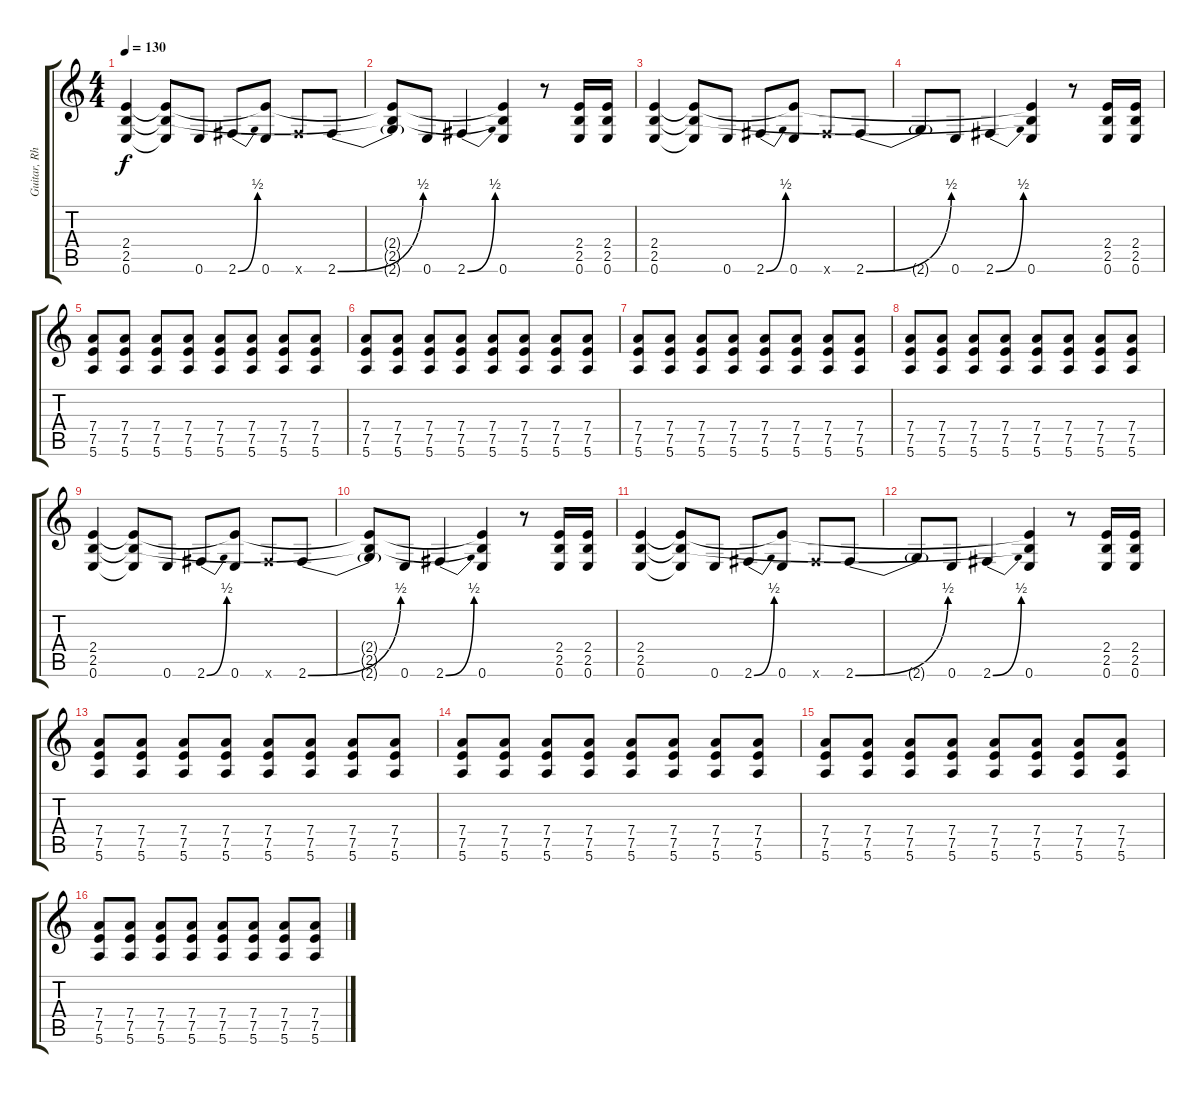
\track ("Guitar, Rhythm" "Guitar, Rh") {instrument overdrivenguitar}
\staff {score tabs}
\tuning (E4 B3 G3 D3 A2 E2) {hide}
\ts (4 4)
\tempo 130
\clef g2
\ks c
(2.4 2.5 0.6).4{dy f} (2.4{t} 2.5{t} 0.6{t}).8 0.6.8 2.6{be (bend 0 0 60 2)}.8 (2.4{t} 0.6).8 2.6{x}.8 2.6{be (bend 0 0 60 2)}.8 |
(2.4{t} 2.5{t} 2.6{t}).8 0.6.8 2.6{be (bend 0 0 60 2)}.4 (2.4{t} 2.5{t} 0.6).4 r.8 (2.4 2.5 0.6).16 (2.4 2.5 0.6).16 |
(2.4 2.5 0.6).4 (2.4{t} 2.5{t} 0.6{t}).8 0.6.8 2.6{be (bend 0 0 60 2)}.8 (2.4{t} 0.6).8 2.6{x}.8 2.6{be (bend 0 0 60 2)}.8 |
2.6{t}.8 0.6.8 2.6{be (bend 0 0 60 2)}.4 (2.4{t} 2.5{t} 0.6).4 r.8 (2.4 2.5 0.6).16 (2.4 2.5 0.6).16 |
(7.4 7.5 5.6).8 (7.4 7.5 5.6).8 (7.4 7.5 5.6).8 (7.4 7.5 5.6).8 (7.4 7.5 5.6).8 (7.4 7.5 5.6).8 (7.4 7.5 5.6).8 (7.4 7.5 5.6).8 |
(7.4 7.5 5.6).8 (7.4 7.5 5.6).8 (7.4 7.5 5.6).8 (7.4 7.5 5.6).8 (7.4 7.5 5.6).8 (7.4 7.5 5.6).8 (7.4 7.5 5.6).8 (7.4 7.5 5.6).8 |
(7.4 7.5 5.6).8 (7.4 7.5 5.6).8 (7.4 7.5 5.6).8 (7.4 7.5 5.6).8 (7.4 7.5 5.6).8 (7.4 7.5 5.6).8 (7.4 7.5 5.6).8 (7.4 7.5 5.6).8 |
(7.4 7.5 5.6).8 (7.4 7.5 5.6).8 (7.4 7.5 5.6).8 (7.4 7.5 5.6).8 (7.4 7.5 5.6).8 (7.4 7.5 5.6).8 (7.4 7.5 5.6).8 (7.4 7.5 5.6).8 |
(2.4 2.5 0.6).4 (2.4{t} 2.5{t} 0.6{t}).8 0.6.8 2.6{be (bend 0 0 60 2)}.8 (2.4{t} 0.6).8 2.6{x}.8 2.6{be (bend 0 0 60 2)}.8 |
(2.4{t} 2.5{t} 2.6{t}).8 0.6.8 2.6{be (bend 0 0 60 2)}.4 (2.4{t} 2.5{t} 0.6).4 r.8 (2.4 2.5 0.6).16 (2.4 2.5 0.6).16 |
(2.4 2.5 0.6).4 (2.4{t} 2.5{t} 0.6{t}).8 0.6.8 2.6{be (bend 0 0 60 2)}.8 (2.4{t} 0.6).8 2.6{x}.8 2.6{be (bend 0 0 60 2)}.8 |
2.6{t}.8 0.6.8 2.6{be (bend 0 0 60 2)}.4 (2.4{t} 2.5{t} 0.6).4 r.8 (2.4 2.5 0.6).16 (2.4 2.5 0.6).16 |
(7.4 7.5 5.6).8 (7.4 7.5 5.6).8 (7.4 7.5 5.6).8 (7.4 7.5 5.6).8 (7.4 7.5 5.6).8 (7.4 7.5 5.6).8 (7.4 7.5 5.6).8 (7.4 7.5 5.6).8 |
(7.4 7.5 5.6).8 (7.4 7.5 5.6).8 (7.4 7.5 5.6).8 (7.4 7.5 5.6).8 (7.4 7.5 5.6).8 (7.4 7.5 5.6).8 (7.4 7.5 5.6).8 (7.4 7.5 5.6).8 |
(7.4 7.5 5.6).8 (7.4 7.5 5.6).8 (7.4 7.5 5.6).8 (7.4 7.5 5.6).8 (7.4 7.5 5.6).8 (7.4 7.5 5.6).8 (7.4 7.5 5.6).8 (7.4 7.5 5.6).8 |
(7.4 7.5 5.6).8 (7.4 7.5 5.6).8 (7.4 7.5 5.6).8 (7.4 7.5 5.6).8 (7.4 7.5 5.6).8 (7.4 7.5 5.6).8 (7.4 7.5 5.6).8 (7.4 7.5 5.6).8
